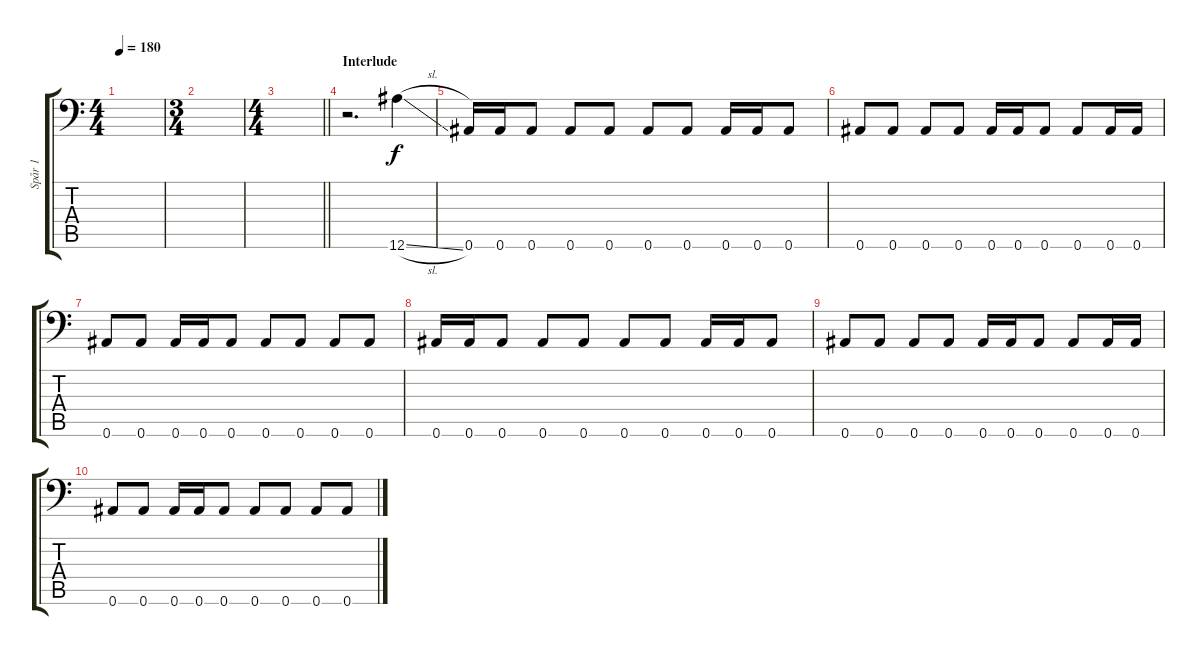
\track ("Spår 1" "Spår 1") {instrument distortionguitar}
\staff {score tabs}
\tuning (C4 G3 Eb3 Bb2 F2 Bb1) {hide}
\ts (4 4)
\tempo 180
\clef f4
\ks c
|
\ts (3 4)
|
\ts (4 4)
\barLineRight lightlight
|
\section ("" "Interlude")
r.2{d balance 0 instrument distortionguitar} 12.6{sl}.4 |
0.6.16 0.6.16 0.6.8 0.6.8 0.6.8 0.6.8 0.6.8 0.6.16 0.6.16 0.6.8 |
0.6.8 0.6.8 0.6.8 0.6.8 0.6.16 0.6.16 0.6.8 0.6.8 0.6.16 0.6.16 |
0.6.8 0.6.8 0.6.16 0.6.16 0.6.8 0.6.8 0.6.8 0.6.8 0.6.8 |
0.6.16 0.6.16 0.6.8 0.6.8 0.6.8 0.6.8 0.6.8 0.6.16 0.6.16 0.6.8 |
0.6.8 0.6.8 0.6.8 0.6.8 0.6.16 0.6.16 0.6.8 0.6.8 0.6.16 0.6.16 |
0.6.8 0.6.8 0.6.16 0.6.16 0.6.8 0.6.8 0.6.8 0.6.8 0.6.8
